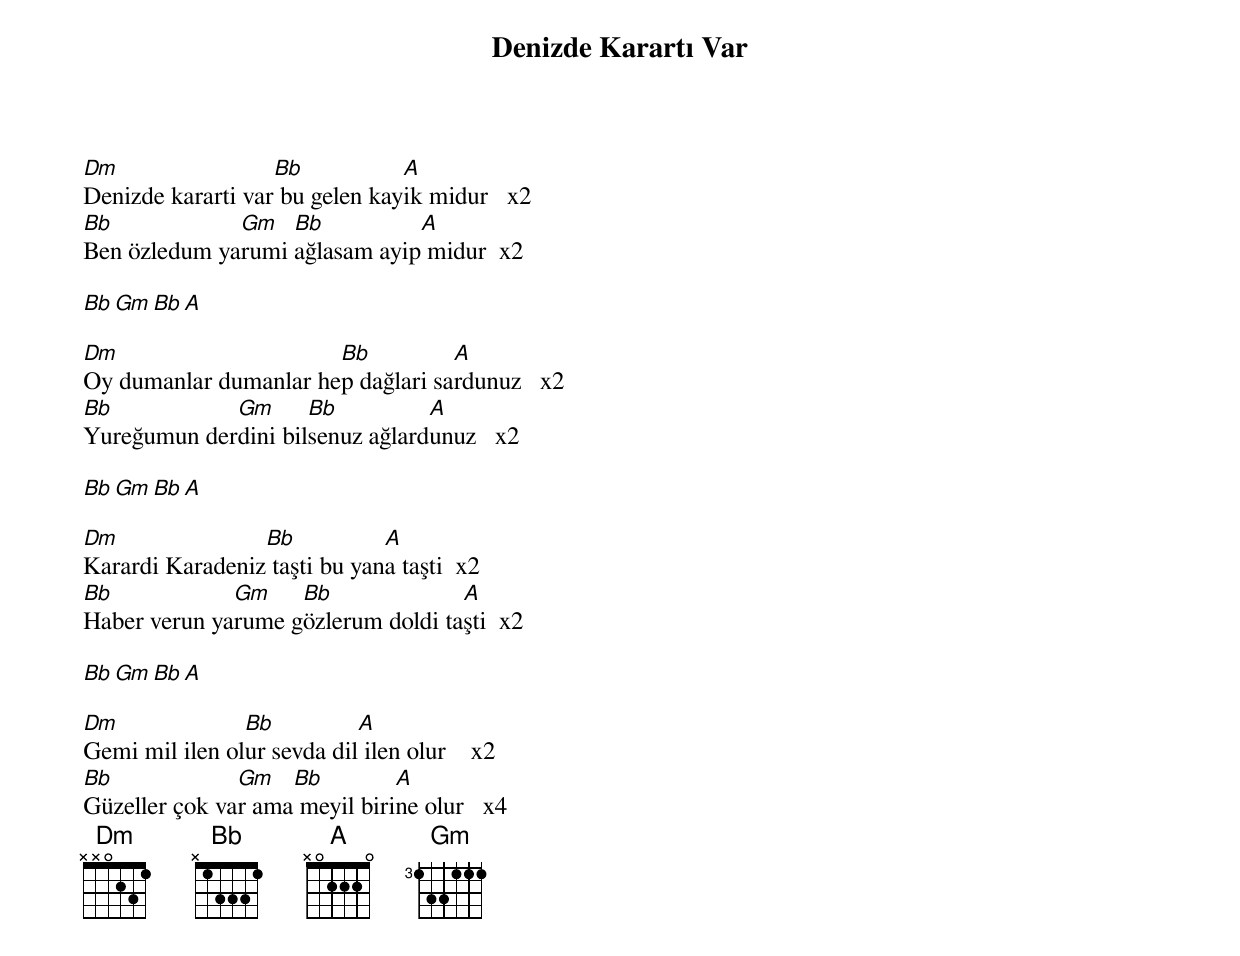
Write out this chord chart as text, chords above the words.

{title: Denizde Karartı Var}
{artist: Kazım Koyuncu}

Dm                 Bb           A
Denizde kararti var bu gelen kayik midur   x2
Bb            Gm   Bb          A
Ben özledum yarumi ağlasam ayip midur  x2

Bb  Gm  Bb  A

Dm                     Bb          A
Oy dumanlar dumanlar hep dağlari sardunuz   x2
Bb           Gm      Bb          A
Yureğumun derdini bilsenuz ağlardunuz   x2

Bb  Gm  Bb  A

Dm               Bb           A
Karardi Karadeniz taşti bu yana taşti  x2
Bb            Gm    Bb              A
Haber verun yarume gözlerum doldi taşti  x2

Bb  Gm  Bb  A

Dm              Bb          A
Gemi mil ilen olur sevda dil ilen olur    x2
Bb             Gm   Bb         A
Güzeller çok var ama meyil birine olur   x4
